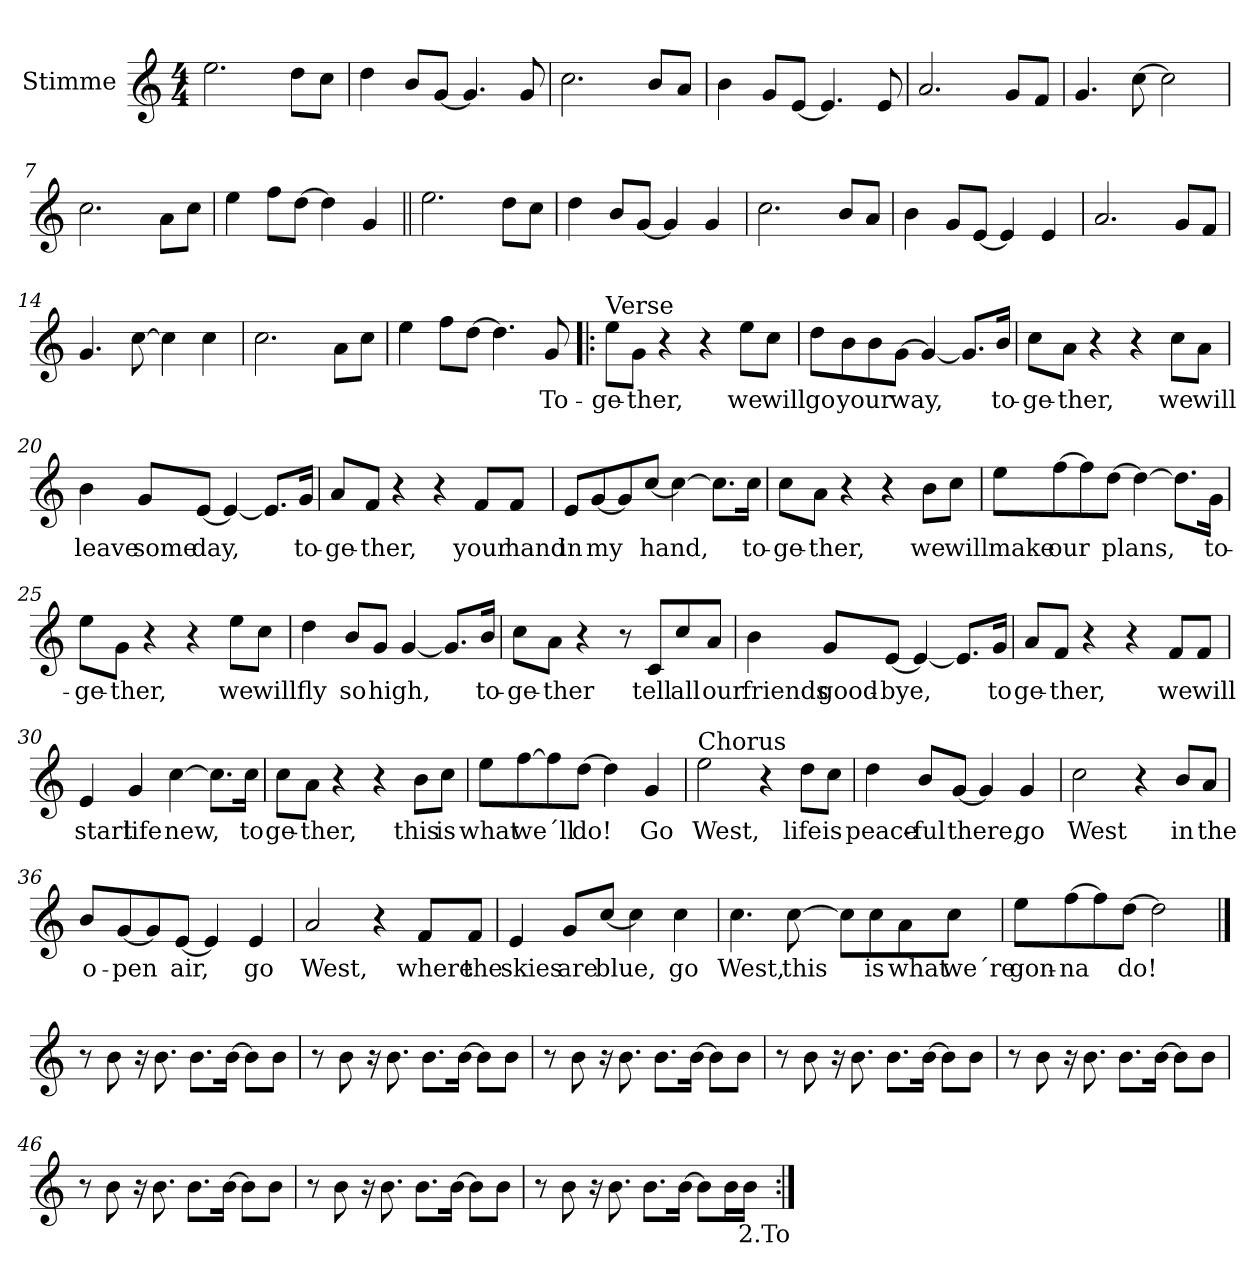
**kern	**text
*part1	*part1
*staff1	*staff1
*I"Stimme	*
*I'Stimme	*
*clefG2	*
*k[]	*
*C:	*
*M4/4	*
=1	=1
2.ee\	.
8dd\L	.
8cc\J	.
=2	=2
4dd\	.
8b/L	.
[8g/J	.
4.g/]	.
8g/	.
=3	=3
2.cc\	.
8b/L	.
8a/J	.
=4	=4
4b\	.
8g/L	.
[8e/J	.
4.e/]	.
8e/	.
!!LO:LB:g=z
=5	=5
2.a/	.
8g/L	.
8f/J	.
=6	=6
4.g/	.
[8cc\	.
2cc\]	.
=7	=7
2.cc\	.
8a\L	.
8cc\J	.
=8	=8
4ee\	.
8ff\L	.
[8dd\J	.
4dd\]	.
4g/	.
!!LO:LB:g=z
=9||	=9||
2.ee\	.
8dd\L	.
8cc\J	.
=10	=10
4dd\	.
8b/L	.
[8g/J	.
4g/]	.
4g/	.
=11	=11
2.cc\	.
8b/L	.
8a/J	.
=12	=12
4b\	.
8g/L	.
[8e/J	.
4e/]	.
4e/	.
=13	=13
2.a/	.
8g/L	.
8f/J	.
!!LO:LB:g=z
=14	=14
4.g/	.
[8cc\	.
4cc\]	.
4cc\	.
=15	=15
2.cc\	.
8a\L	.
8cc\J	.
=16	=16
4ee\	.
8ff\L	.
[8dd\J	.
4.dd\]	.
8g/	To-
!!LO:LB:g=z
=17!|:	=17!|:
!LO:TX:a:t=Verse	!
8ee\L	-ge-
8g\J	-ther,
4r	.
4r	.
8ee\L	we
8cc\J	will
=18	=18
8dd\L	go
8b\	your
8b\	.
[8g\J	way,
4g/_	.
8.g/L]	.
16b/Jk	to-
=19	=19
8cc\L	-ge-
8a\J	-ther,
4r	.
4r	.
8cc\L	we
8a\J	will
!!LO:LB:g=z
=20	=20
4b\	leave
8g/L	some
[8e/J	day,
4e/_	.
8.e/L]	.
16g/Jk	to-
=21	=21
8a/L	-ge-
8f/J	-ther,
4r	.
4r	.
8f/L	your
8f/J	hand
=22	=22
8e/L	in
[8g/	my
8g/]	.
[8cc/J	hand,
4cc\_	.
8.cc\L]	.
16cc\Jk	to-
!!LO:PB:g=z
=23	=23
8cc\L	-ge-
8a\J	-ther,
4r	.
4r	.
8b\L	we
8cc\J	will
=24	=24
8ee\L	make
[8ff\	our
8ff\]	.
[8dd\J	plans,
4dd\_	.
8.dd\L]	.
16g\Jk	to-
=25	=25
8ee\L	-ge-
8g\J	-ther,
4r	.
4r	.
8ee\L	we
8cc\J	will
!!LO:LB:g=z
=26	=26
4dd\	fly
8b/L	so
8g/J	high,
[4g/	.
8.g/L]	.
16b/Jk	to-
=27	=27
8cc\L	-ge-
8a\J	-ther
4r	.
8r	.
8c/L	tell
8cc/	all
8a/J	our
=28	=28
4b\	friends
8g/L	good-
[8e/J	-bye,
4e/_	.
8.e/L]	.
16g/Jk	to
!!LO:LB:g=z
=29	=29
8a/L	ge-
8f/J	-ther,
4r	.
4r	.
8f/L	we
8f/J	will
=30	=30
4e/	start
4g/	life
[4cc\	new,
8.cc\L]	.
16cc\Jk	to
=31	=31
8cc\L	ge-
8a\J	-ther,
4r	.
4r	.
8b\L	this
8cc\J	is
!!LO:LB:g=z
=32	=32
8ee\L	what
[8ff\	we´ll
8ff\]	.
[8dd\J	do!
4dd\]	.
4g/	Go
=33	=33
!LO:TX:a:t=Chorus	!
2ee\	West,
4r	.
8dd\L	life
8cc\J	is
=34	=34
4dd\	peace-
8b/L	-ful
[8g/J	there,
4g/]	.
4g/	go
=35	=35
2cc\	West
4r	.
8b/L	in
8a/J	the
!!LO:LB:g=z
=36	=36
8b/L	o-
[8g/	-pen
8g/]	.
[8e/J	air,
4e/]	.
4e/	go
=37	=37
2a/	West,
4r	.
8f/L	where
8f/J	the
=38	=38
4e/	skies
8g/L	are
[8cc/J	blue,
4cc\]	.
4cc\	go
!!LO:LB:g=z
=39	=39
4.cc\	West,
[8cc\	this
8cc\L]	.
8cc\	is
8a\	what
8cc\J	we´re
!!LO:LB:g=z
=40	=40
8ee\L	gon-
[8ff\	-na
8ff\]	.
[8dd\J	do!
2dd\]	.
==41	==41
8r	.
8b\	.
16r	.
8.b\	.
8.b\L	.
[16b\Jk	.
8b\L]	.
8b\J	.
=42	=42
8r	.
8b\	.
16r	.
8.b\	.
8.b\L	.
[16b\Jk	.
8b\L]	.
8b\J	.
=43	=43
8r	.
8b\	.
16r	.
8.b\	.
8.b\L	.
[16b\Jk	.
8b\L]	.
8b\J	.
!!LO:LB:g=z
=44	=44
8r	.
8b\	.
16r	.
8.b\	.
8.b\L	.
[16b\Jk	.
8b\L]	.
8b\J	.
!!LO:LB:g=z
=45	=45
8r	.
8b\	.
16r	.
8.b\	.
8.b\L	.
[16b\Jk	.
8b\L]	.
8b\J	.
=46	=46
8r	.
8b\	.
16r	.
8.b\	.
8.b\L	.
[16b\Jk	.
8b\L]	.
8b\J	.
=47	=47
8r	.
8b\	.
16r	.
8.b\	.
8.b\L	.
[16b\Jk	.
8b\L]	.
8b\J	.
=48	=48
8r	.
8b\	.
16r	.
8.b\	.
8.b\L	.
[16b\Jk	.
8b\L]	.
16b\L	.
16b\JJ	2.To-
=:|!	=:|!
*-	*-
